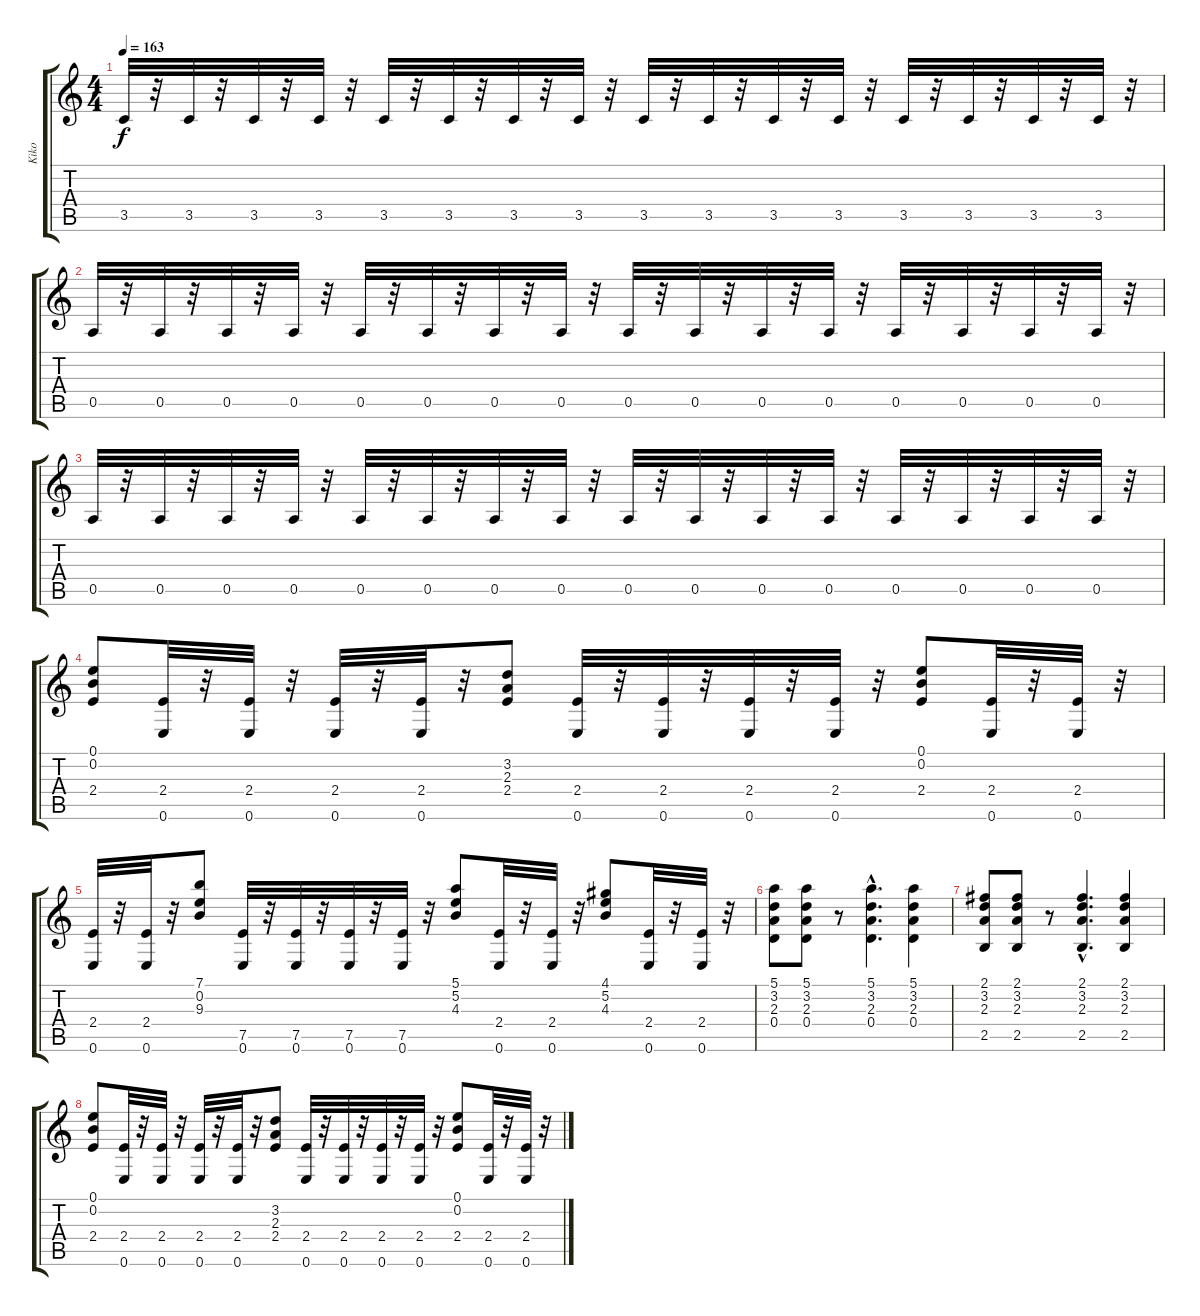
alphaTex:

\track ("Kiko" "Kiko") {instrument distortionguitar}
\staff {score tabs}
\tuning (E4 B3 G3 D3 A2 E2) {hide}
\ts (4 4)
\tempo 163
\clef g2
\ks c
3.5.32{dy f} r.32 3.5.32 r.32 3.5.32 r.32 3.5.32 r.32 3.5.32 r.32 3.5.32 r.32 3.5.32 r.32 3.5.32 r.32 3.5.32 r.32 3.5.32 r.32 3.5.32 r.32 3.5.32 r.32 3.5.32 r.32 3.5.32 r.32 3.5.32 r.32 3.5.32 r.32 |
0.5.32 r.32 0.5.32 r.32 0.5.32 r.32 0.5.32 r.32 0.5.32 r.32 0.5.32 r.32 0.5.32 r.32 0.5.32 r.32 0.5.32 r.32 0.5.32 r.32 0.5.32 r.32 0.5.32 r.32 0.5.32 r.32 0.5.32 r.32 0.5.32 r.32 0.5.32 r.32 |
0.5.32 r.32 0.5.32 r.32 0.5.32 r.32 0.5.32 r.32 0.5.32 r.32 0.5.32 r.32 0.5.32 r.32 0.5.32 r.32 0.5.32 r.32 0.5.32 r.32 0.5.32 r.32 0.5.32 r.32 0.5.32 r.32 0.5.32 r.32 0.5.32 r.32 0.5.32 r.32 |
(0.1 0.2 2.4).8 (2.4 0.6).32 r.32 (2.4 0.6).32 r.32 (2.4 0.6).32 r.32 (2.4 0.6).32 r.32 (3.2 2.3 2.4).8 (2.4 0.6).32 r.32 (2.4 0.6).32 r.32 (2.4 0.6).32 r.32 (2.4 0.6).32 r.32 (0.1 0.2 2.4).8 (2.4 0.6).32 r.32 (2.4 0.6).32 r.32 |
(2.4 0.6).32 r.32 (2.4 0.6).32 r.32 (7.1 0.2 9.3).8 (7.5 0.6).32 r.32 (7.5 0.6).32 r.32 (7.5 0.6).32 r.32 (7.5 0.6).32 r.32 (5.1 5.2 4.3).8 (2.4 0.6).32 r.32 (2.4 0.6).32 r.32 (4.1 5.2 4.3).8 (2.4 0.6).32 r.32 (2.4 0.6).32 r.32 |
(5.1 3.2 2.3 0.4).8 (5.1 3.2 2.3 0.4).8 r.8 (5.1{hac} 3.2{hac} 2.3{hac} 0.4{hac}).4{d} (5.1 3.2 2.3 0.4).4 |
(2.1 3.2 2.3 2.5).8 (2.1 3.2 2.3 2.5).8 r.8 (2.1{hac} 3.2{hac} 2.3{hac} 2.5{hac}).4{d} (2.1 3.2 2.3 2.5).4 |
(0.1 0.2 2.4).8 (2.4 0.6).32 r.32 (2.4 0.6).32 r.32 (2.4 0.6).32 r.32 (2.4 0.6).32 r.32 (3.2 2.3 2.4).8 (2.4 0.6).32 r.32 (2.4 0.6).32 r.32 (2.4 0.6).32 r.32 (2.4 0.6).32 r.32 (0.1 0.2 2.4).8 (2.4 0.6).32 r.32 (2.4 0.6).32 r.32
